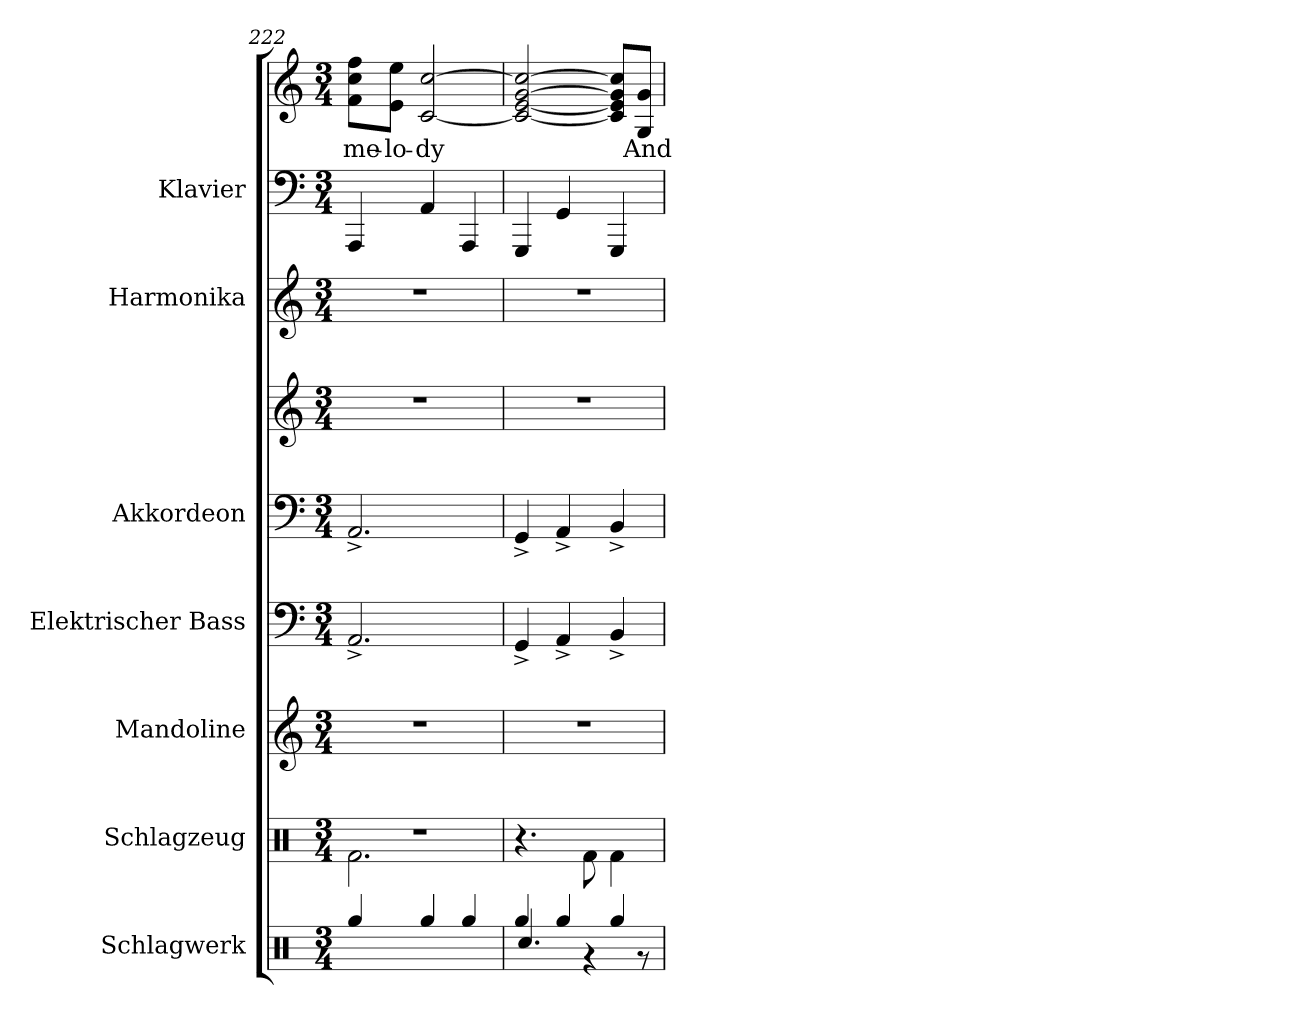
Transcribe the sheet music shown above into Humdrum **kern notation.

**kern	**kern	**kern	**kern	**kern	**kern	**kern	**kern	**kern	**text
*part7	*part6	*part5	*part4	*part3	*part3	*part2	*part1	*part1	*part1
*staff9	*staff8	*staff7	*staff6	*staff5	*staff4	*staff3	*staff2	*staff1	*staff1
*I"Schlagwerk	*I"Schlagzeug	*I"Mandoline	*I"Elektrischer Bass	*I"Akkordeon	*	*I"Harmonika	*I"Klavier	*	*
*I'Schlw.	*I'Schlgz.	*I'Mand.	*I'E-B.	*I'Akk.	*	*	*I'Klav.	*	*
*clefX	*clefX	*clefG2	*clefF4	*clefF4	*clefG2	*clefG2	*clefF4	*clefG2	*
*	*	*	*ITrd7c12	*	*	*	*	*	*
*k[]	*k[]	*k[]	*k[]	*k[]	*k[]	*k[]	*k[]	*k[]	*
*M3/4	*M3/4	*M3/4	*M3/4	*M3/4	*M3/4	*M3/4	*M3/4	*M3/4	*
=222	=222	=222	=222	=222	=222	=222	=222	=222	=222
*	*^	*	*	*	*	*	*	*	*
!	!	!	!	!	!	!	!	!	!	!LO:LY:b
4Rgg/	2.r	2.Rf\	2.r	2.AAA^/	2.AA^/	2.r	2.r	4AAA/	8f\ 8cc\ 8ff\L	me-
!	!	!	!	!	!	!	!	!	!	!LO:LY:b
.	.	.	.	.	.	.	.	.	8e\ 8ee\J	-lo-
!	!	!	!	!	!	!	!	!	!	!LO:LY:b
4Rgg/	.	.	.	.	.	.	.	4AA/	[2c/ [2cc/	-dy
4Rgg/	.	.	.	.	.	.	.	4AAA/	.	.
*	*v	*v	*	*	*	*	*	*	*	*
=223	=223	=223	=223	=223	=223	=223	=223	=223	=223
*^	*	*	*	*	*	*	*	*	*
4Rgg/	4.Rcc/	4.r	2.r	4GGG^/	4GG^/	2.r	2.r	4GGG/	2c/_ [2e/ [2g/ 2cc/_	.
4Rgg/	.	.	.	4AAA^/	4AA^/	.	.	4GG/	.	.
.	4r	8Rf\	.	.	.	.	.	.	.	.
4Rgg/	.	4Rf\	.	4BBB^/	4BB^/	.	.	4GGG/	8c/] 8e/] 8g/] 8cc/]L	.
!	!	!	!	!	!	!	!	!	!	!LO:LY:b
.	8r	.	.	.	.	.	.	.	8G/ 8g/J	And
*v	*v	*	*	*	*	*	*	*	*	*
=	=	=	=	=	=	=	=	=	=
*-	*-	*-	*-	*-	*-	*-	*-	*-	*-
